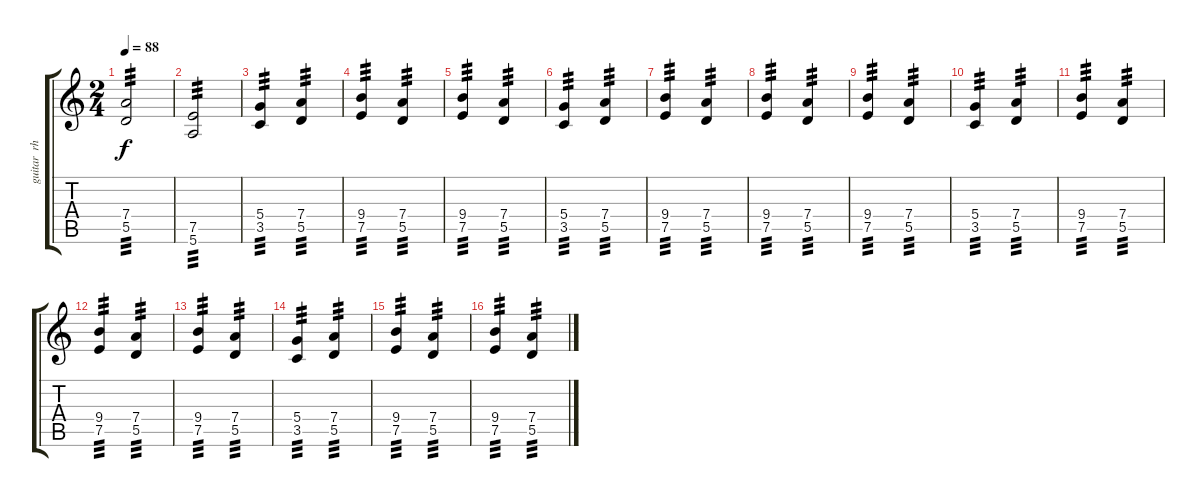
\track ("guitar  rhythm  left" "guitar  rh") {instrument distortionguitar}
\staff {score tabs}
\tuning (E4 B3 G3 D3 A2 E2) {hide}
\ts (2 4)
\tempo 88
\clef g2
\ks c
(7.4 5.5).2{tp 3 dy f} |
(7.5 5.6).2{tp 3} |
(5.4 3.5).4{tp 3} (7.4 5.5).4{tp 3} |
(9.4 7.5).4{tp 3} (7.4 5.5).4{tp 3} |
(9.4 7.5).4{tp 3} (7.4 5.5).4{tp 3} |
(5.4 3.5).4{tp 3} (7.4 5.5).4{tp 3} |
(9.4 7.5).4{tp 3} (7.4 5.5).4{tp 3} |
(9.4 7.5).4{tp 3} (7.4 5.5).4{tp 3} |
(9.4 7.5).4{tp 3} (7.4 5.5).4{tp 3} |
(5.4 3.5).4{tp 3} (7.4 5.5).4{tp 3} |
(9.4 7.5).4{tp 3} (7.4 5.5).4{tp 3} |
(9.4 7.5).4{tp 3} (7.4 5.5).4{tp 3} |
(9.4 7.5).4{tp 3} (7.4 5.5).4{tp 3} |
(5.4 3.5).4{tp 3} (7.4 5.5).4{tp 3} |
(9.4 7.5).4{tp 3} (7.4 5.5).4{tp 3} |
(9.4 7.5).4{tp 3} (7.4 5.5).4{tp 3}
